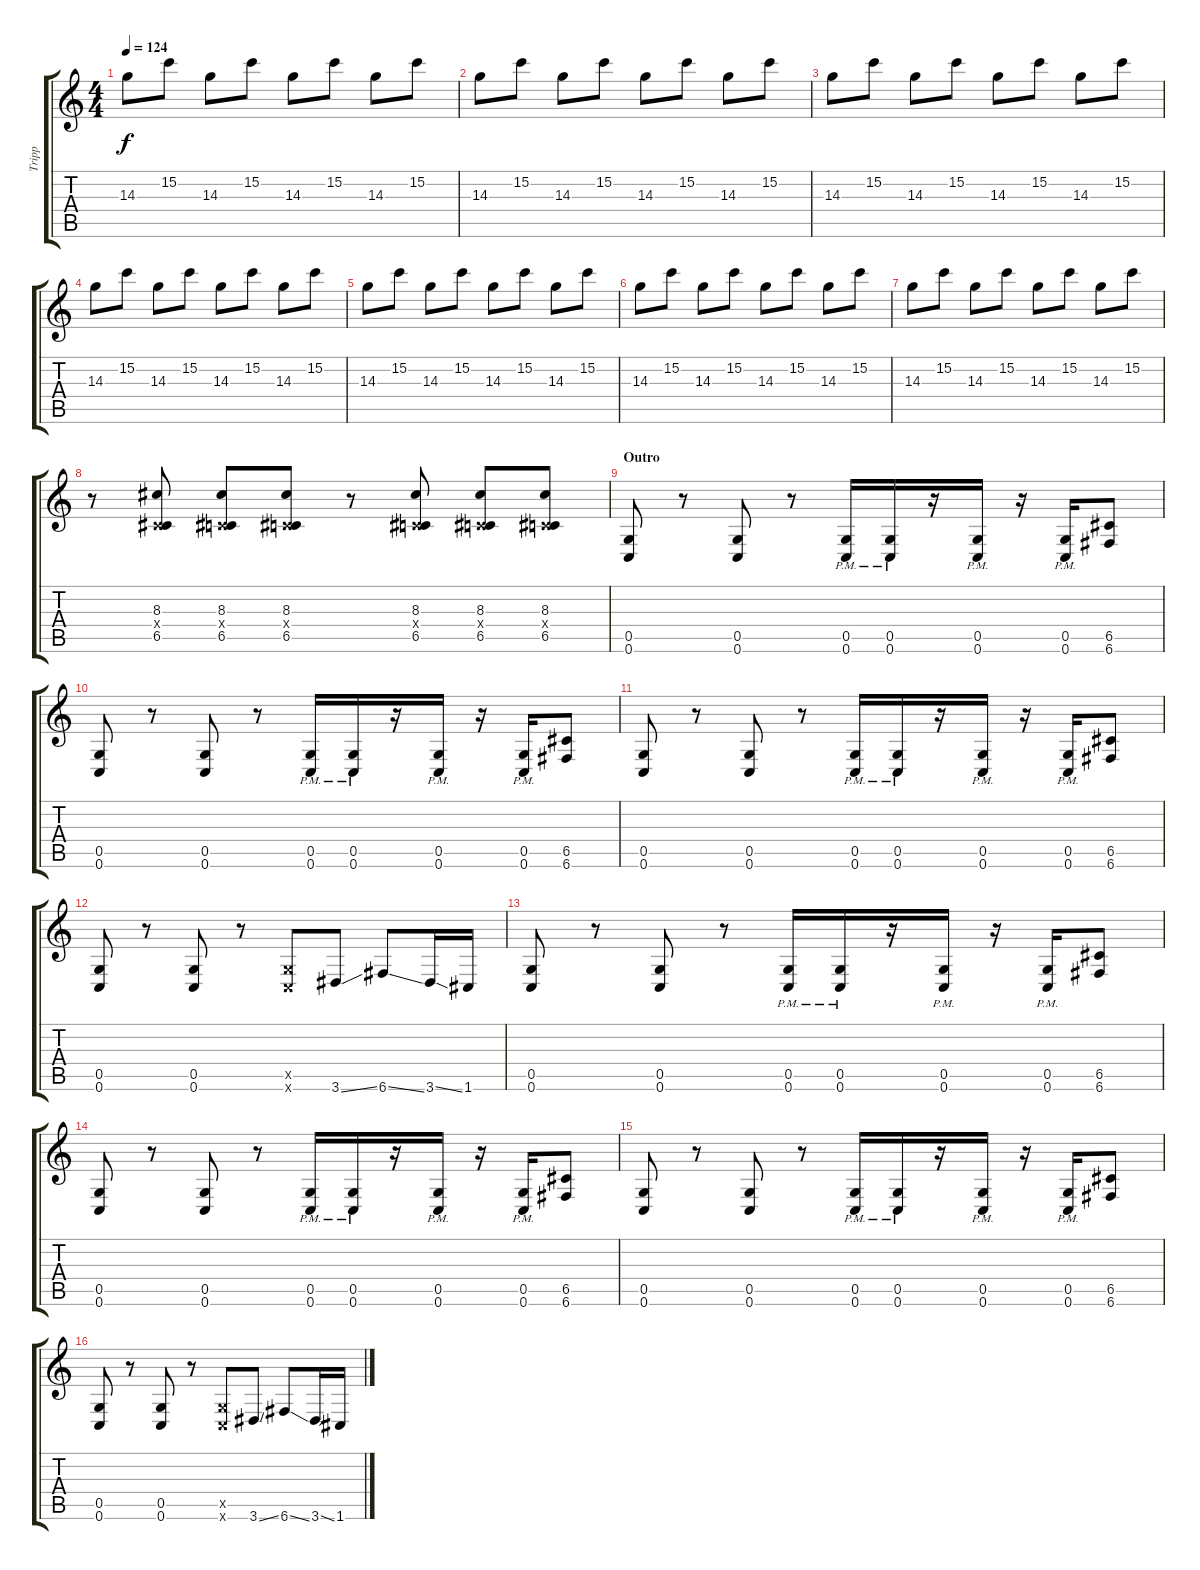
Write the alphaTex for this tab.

\track ("Tripp" "Tripp") {instrument distortionguitar}
\staff {score tabs}
\tuning (D4 A3 F3 C3 G2 C2) {hide}
\ts (4 4)
\tempo 124
\clef g2
\ks c
14.3.8{dy f} 15.2.8 14.3.8 15.2.8 14.3.8 15.2.8 14.3.8 15.2.8 |
14.3.8 15.2.8 14.3.8 15.2.8 14.3.8 15.2.8 14.3.8 15.2.8 |
14.3.8 15.2.8 14.3.8 15.2.8 14.3.8 15.2.8 14.3.8 15.2.8 |
14.3.8 15.2.8 14.3.8 15.2.8 14.3.8 15.2.8 14.3.8 15.2.8 |
14.3.8 15.2.8 14.3.8 15.2.8 14.3.8 15.2.8 14.3.8 15.2.8 |
14.3.8 15.2.8 14.3.8 15.2.8 14.3.8 15.2.8 14.3.8 15.2.8 |
14.3.8 15.2.8 14.3.8 15.2.8 14.3.8 15.2.8 14.3.8 15.2.8 |
\section ("" "")
r.8{volume 14} (8.3 0.4{x} 6.5).8 (8.3 0.4{x} 6.5).8 (8.3 0.4{x} 6.5).8 r.8 (8.3 0.4{x} 6.5).8 (8.3 0.4{x} 6.5).8 (8.3 0.4{x} 6.5).8 |
\section ("" "Outro")
(0.5 0.6).8 r.8 (0.5 0.6).8 r.8 (0.5{pm} 0.6{pm}).16 (0.5{pm} 0.6{pm}).16 r.16 (0.5{pm} 0.6{pm}).16 r.16 (0.5{pm} 0.6{pm}).16 (6.5 6.6).8 |
(0.5 0.6).8 r.8 (0.5 0.6).8 r.8 (0.5{pm} 0.6{pm}).16 (0.5{pm} 0.6{pm}).16 r.16 (0.5{pm} 0.6{pm}).16 r.16 (0.5{pm} 0.6{pm}).16 (6.5 6.6).8 |
(0.5 0.6).8 r.8 (0.5 0.6).8 r.8 (0.5{pm} 0.6{pm}).16 (0.5{pm} 0.6{pm}).16 r.16 (0.5{pm} 0.6{pm}).16 r.16 (0.5{pm} 0.6{pm}).16 (6.5 6.6).8 |
(0.5 0.6).8 r.8 (0.5 0.6).8 r.8 (0.5{x} 0.6{x}).8 3.6{ss}.8 6.6{ss}.8 3.6{ss}.16 1.6.16 |
(0.5 0.6).8 r.8 (0.5 0.6).8 r.8 (0.5{pm} 0.6{pm}).16 (0.5{pm} 0.6{pm}).16 r.16 (0.5{pm} 0.6{pm}).16 r.16 (0.5{pm} 0.6{pm}).16 (6.5 6.6).8 |
(0.5 0.6).8 r.8 (0.5 0.6).8 r.8 (0.5{pm} 0.6{pm}).16 (0.5{pm} 0.6{pm}).16 r.16 (0.5{pm} 0.6{pm}).16 r.16 (0.5{pm} 0.6{pm}).16 (6.5 6.6).8 |
(0.5 0.6).8 r.8 (0.5 0.6).8 r.8 (0.5{pm} 0.6{pm}).16 (0.5{pm} 0.6{pm}).16 r.16 (0.5{pm} 0.6{pm}).16 r.16 (0.5{pm} 0.6{pm}).16 (6.5 6.6).8 |
(0.5 0.6).8 r.8 (0.5 0.6).8 r.8 (0.5{x} 0.6{x}).8 3.6{ss}.8 6.6{ss}.8 3.6{ss}.16 1.6.16
